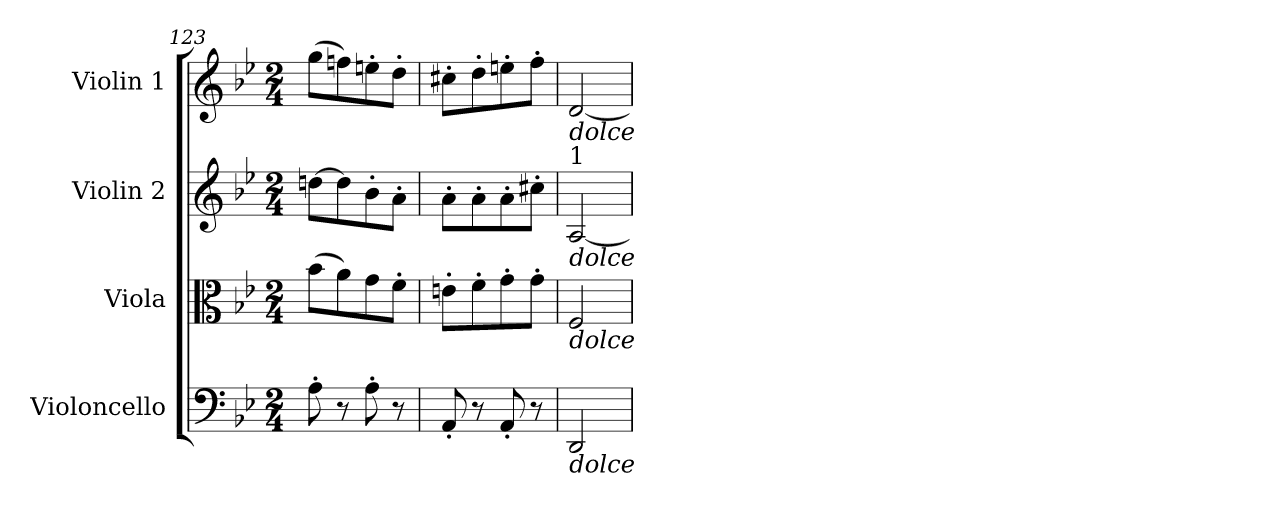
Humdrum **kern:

**kern	**kern	**kern	**kern
*part4	*part3	*part2	*part1
*staff4	*staff3	*staff2	*staff1
*I"Violoncello	*I"Viola	*I"Violin 2	*I"Violin 1
*I'Vc	*I'Vla	*I'Vln	*I'Vln
*clefF4	*clefC3	*clefG2	*clefG2
*k[b-e-]	*k[b-e-]	*k[b-e-]	*k[b-e-]
*M2/4	*M2/4	*M2/4	*M2/4
=123	=123	=123	=123
8A'\	(8b-\L	[8ddn\L	(8gg\L
8r	8a\)	8dd\]	8ffn\)
8A'\	8g\	8b-'\	8een'\
8r	8f'\J	8a'\J	8dd'\J
=124	=124	=124	=124
8AA'/	8en'\L	8a'\L	8cc#X'\L
8r	8f'\	8a'\	8dd'\
8AA'/	8g'\	8a'\	8een'\
8r	8g'\J	8cc#X'\J	8ff'\J
!!LO:LB:g=z
=125	=125	=125	=125
!	!	!	!LO:TX:b:i:t=dolce
!	!	!LO:TX:a:t=1	!
!	!	!LO:TX:b:i:t=dolce	!
!	!LO:TX:b:i:t=dolce	!	!
!LO:TX:b:i:t=dolce	!	!	!
2DD/	2F/	[2A/	[2d/
=	=	=	=
*-	*-	*-	*-
